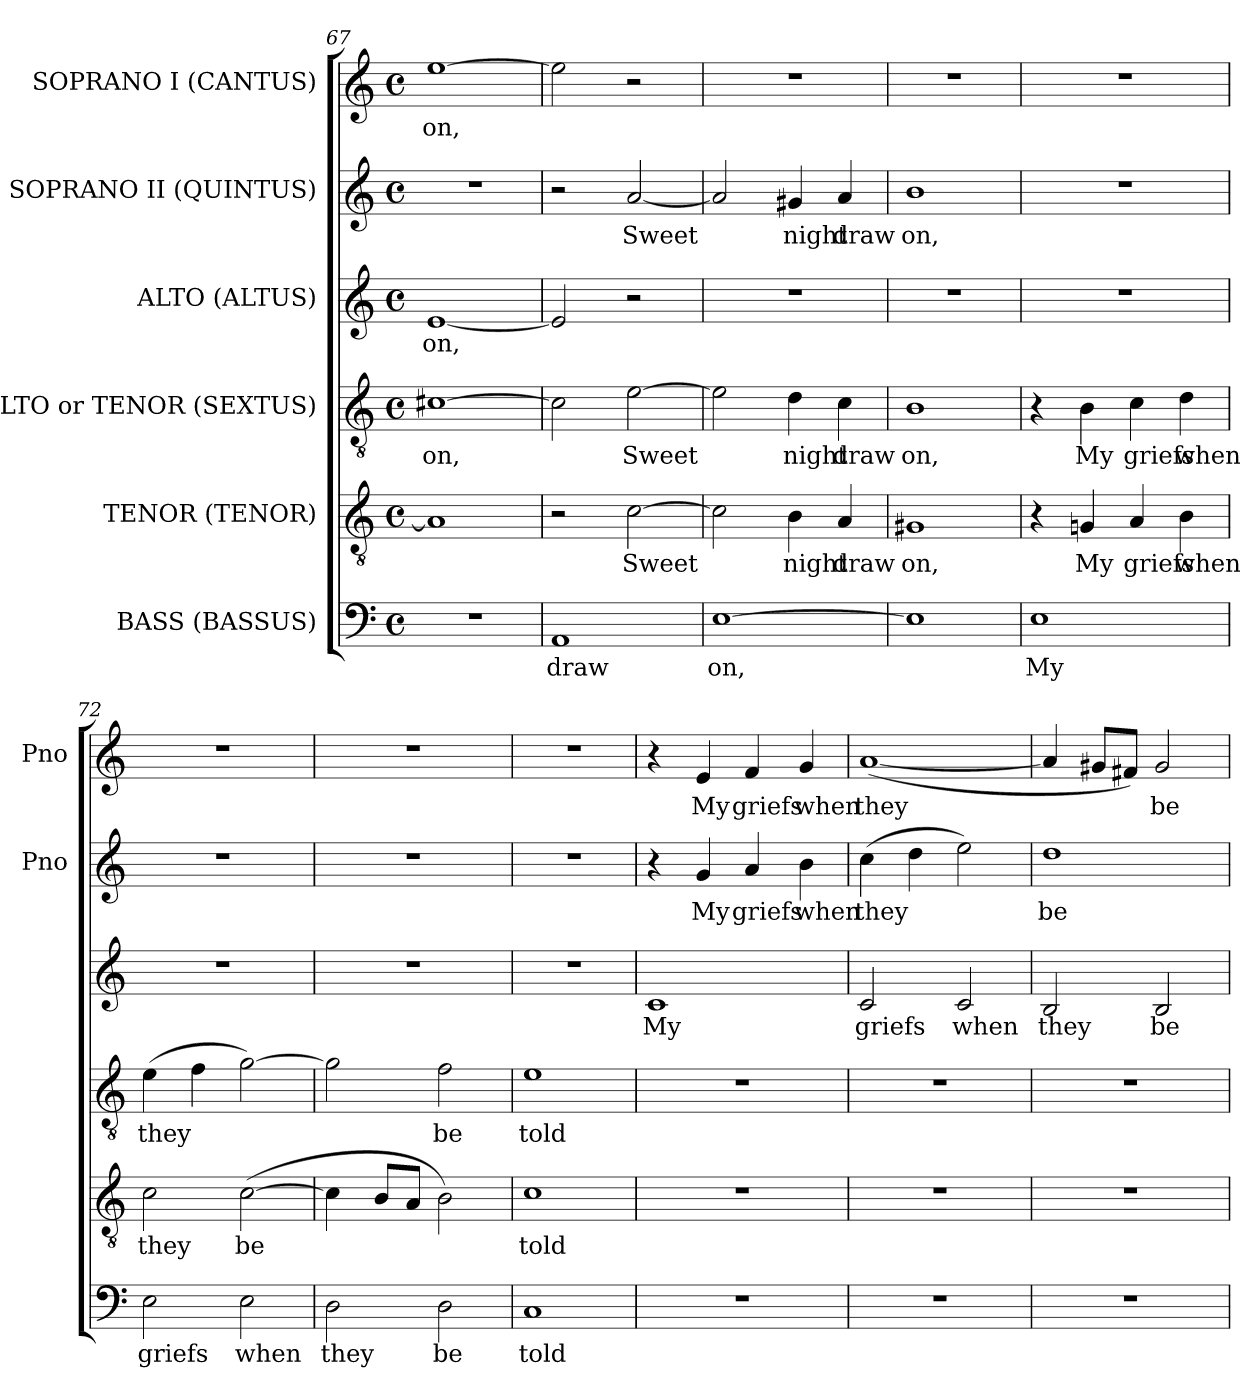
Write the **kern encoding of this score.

**kern	**text	**kern	**text	**kern	**text	**kern	**text	**kern	**text	**kern	**text
*part6	*part6	*part5	*part5	*part4	*part4	*part3	*part3	*part2	*part2	*part1	*part1
*staff6	*staff6	*staff5	*staff5	*staff4	*staff4	*staff3	*staff3	*staff2	*staff2	*staff1	*staff1
*I"BASS (BASSUS)	*	*I"TENOR (TENOR)	*	*I"ALTO or TENOR (SEXTUS)	*	*I"ALTO (ALTUS)	*	*I"SOPRANO II (QUINTUS)	*	*I"SOPRANO I (CANTUS)	*
*	*	*	*	*	*	*	*	*I'Pno	*	*I'Pno	*
*clefF4	*	*clefGv2	*	*clefGv2	*	*clefG2	*	*clefG2	*	*clefG2	*
*k[]	*	*k[]	*	*k[]	*	*k[]	*	*k[]	*	*k[]	*
*C:	*	*C:	*	*C:	*	*C:	*	*C:	*	*C:	*
*M4/4	*	*M4/4	*	*M4/4	*	*M4/4	*	*M4/4	*	*M4/4	*
*met(c)	*	*met(c)	*	*met(c)	*	*met(c)	*	*met(c)	*	*met(c)	*
=67	=67	=67	=67	=67	=67	=67	=67	=67	=67	=67	=67
1r	.	1A]	.	[1c#X	on,	[1e	on,	1r	.	[1ee	on,
=68	=68	=68	=68	=68	=68	=68	=68	=68	=68	=68	=68
1AA	draw	2r	.	2c#\]	.	2e/]	.	2r	.	2ee\]	.
.	.	[2c\	Sweet	[2e\	Sweet	2r	.	[2a/	Sweet	2r	.
=69	=69	=69	=69	=69	=69	=69	=69	=69	=69	=69	=69
[1E	on,	2c\]	.	2e\]	.	1r	.	2a/]	.	1r	.
.	.	4B\	night	4d\	night	.	.	4g#X/	night	.	.
.	.	4A/	draw	4c\	draw	.	.	4a/	draw	.	.
!!LO:LB:g=z
=70	=70	=70	=70	=70	=70	=70	=70	=70	=70	=70	=70
1E]	.	1G#X	on,	1B	on,	1r	.	1b	on,	1r	.
=71	=71	=71	=71	=71	=71	=71	=71	=71	=71	=71	=71
1E	My	4r	.	4r	.	1r	.	1r	.	1r	.
.	.	4Gn/	My	4B\	My	.	.	.	.	.	.
.	.	4A/	griefs	4c\	griefs	.	.	.	.	.	.
.	.	4B\	when	4d\	when	.	.	.	.	.	.
=72	=72	=72	=72	=72	=72	=72	=72	=72	=72	=72	=72
2E\	griefs	2c\	they	(4e\	they	1r	.	1r	.	1r	.
.	.	.	.	4f\	.	.	.	.	.	.	.
2E\	when	([2c\	be	[2g\)	.	.	.	.	.	.	.
=73	=73	=73	=73	=73	=73	=73	=73	=73	=73	=73	=73
2D\	they	4c\]	.	(2g\]	.	1r	.	1r	.	1r	.
.	.	8B/L	.	.	.	.	.	.	.	.	.
.	.	8A/J	.	.	.	.	.	.	.	.	.
2D\	be	2B\)	.	2f\	be	.	.	.	.	.	.
=74	=74	=74	=74	=74	=74	=74	=74	=74	=74	=74	=74
1C	told	1c	told	1e	told	1r	.	1r	.	1r	.
=75	=75	=75	=75	=75	=75	=75	=75	=75	=75	=75	=75
1r	.	1r	.	1r	.	1c	My	4r	.	4r	.
.	.	.	.	.	.	.	.	4g/	My	4e/	My
.	.	.	.	.	.	.	.	4a/	griefs	4f/	griefs
.	.	.	.	.	.	.	.	4b\	when	4g/	when
=76	=76	=76	=76	=76	=76	=76	=76	=76	=76	=76	=76
1r	.	1r	.	1r	.	2c/	griefs	(4cc\	they	([1a	they
.	.	.	.	.	.	.	.	4dd\	.	.	.
.	.	.	.	.	.	2c/	when	2ee\)	.	.	.
!!LO:PB:g=z
=77	=77	=77	=77	=77	=77	=77	=77	=77	=77	=77	=77
1r	.	1r	.	1r	.	2B/	they	1dd	be	4a/]	.
.	.	.	.	.	.	.	.	.	.	8g#X/L	.
.	.	.	.	.	.	.	.	.	.	8f#X/J)	.
.	.	.	.	.	.	2B/	be	.	.	2g#/	be
=	=	=	=	=	=	=	=	=	=	=	=
*-	*-	*-	*-	*-	*-	*-	*-	*-	*-	*-	*-
